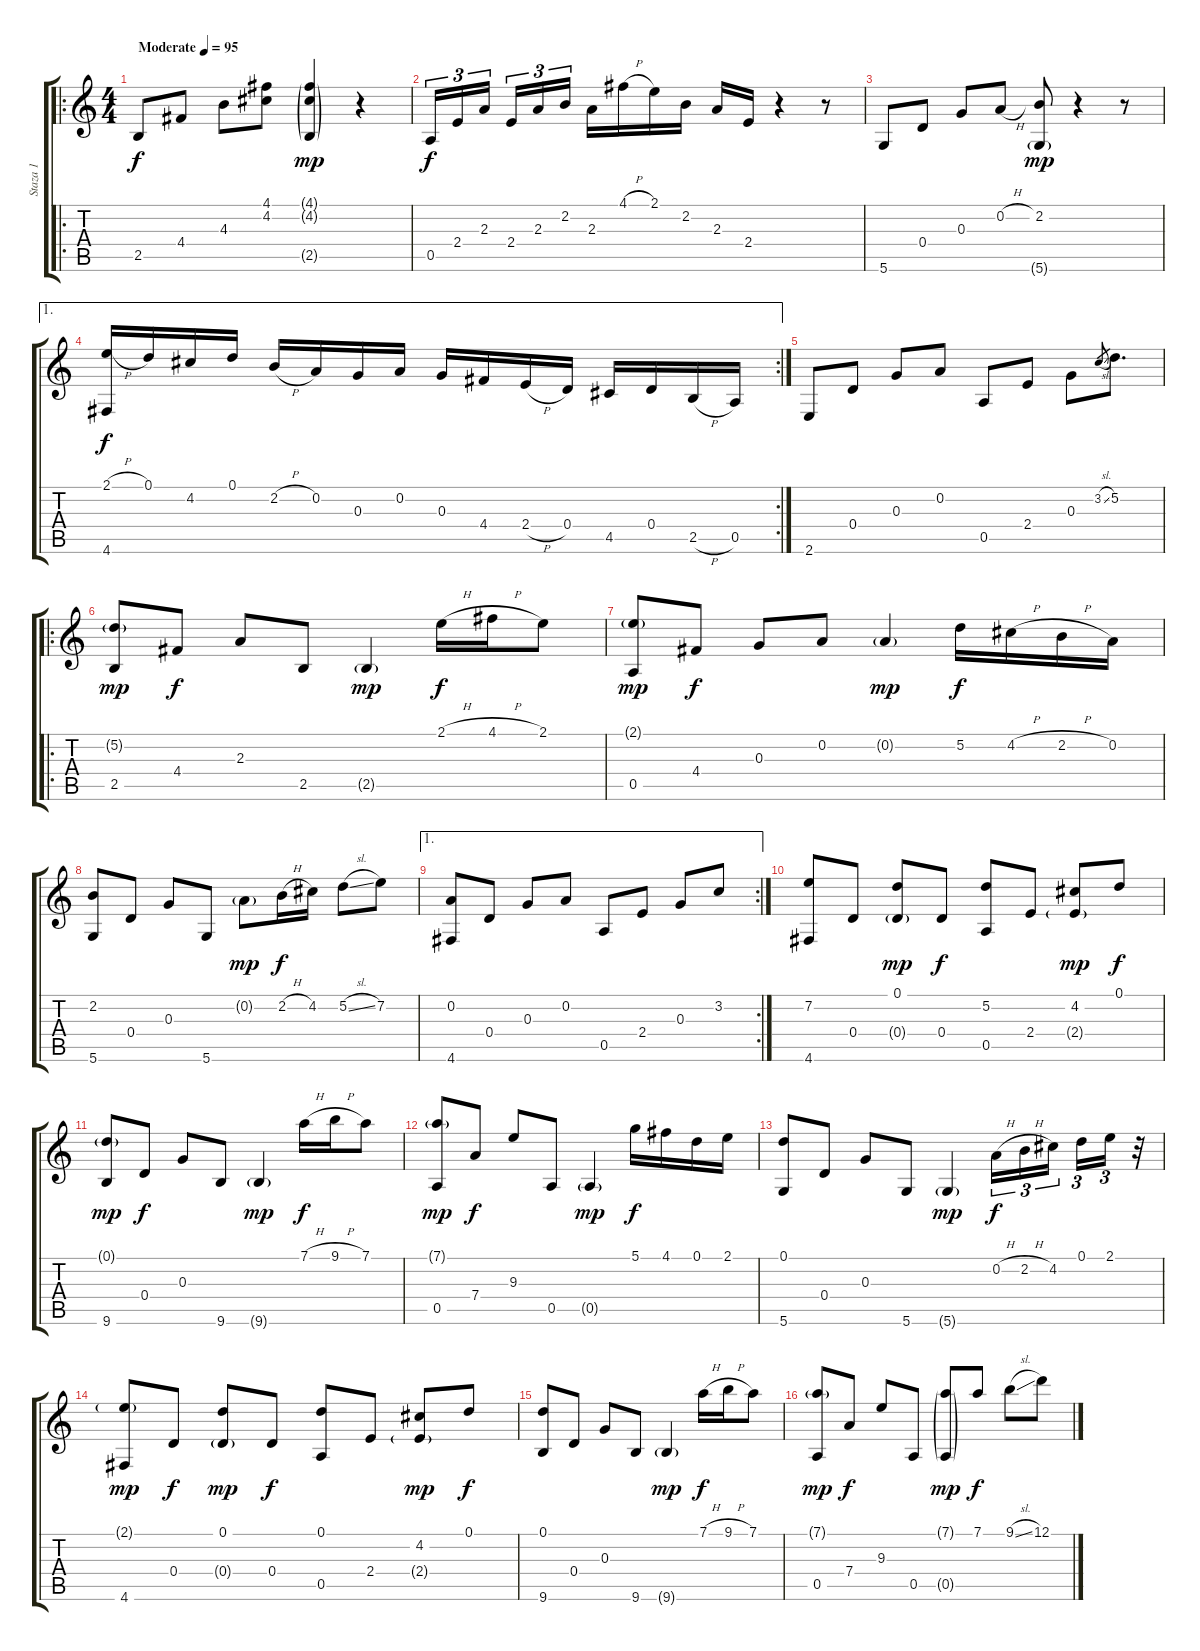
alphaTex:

\track ("Staza 1" "Staza 1") {instrument acousticguitarsteel}
\staff {score tabs}
\tuning (D4 A3 G3 D3 A2 D2) {hide}
\ro
\ts (4 4)
\tempo (95 "Moderate")
\clef g2
\ks c
2.5.8{dy f instrument acousticguitarsteel} 4.4.8 4.3.8 (4.1 4.2).8 (4.1{g} 4.2{g} 2.5{g}).4{dy mp} r.4 |
0.5.16{tu (3 2) dy f} 2.4.16{tu (3 2)} 2.3.16{tu (3 2) beam splitsecondary} 2.4.16{tu (3 2)} 2.3.16{tu (3 2)} 2.2.16{tu (3 2)} 2.3.16 4.1{h}.16 2.1.16 2.2.16 2.3.16 2.4.16 r.4 r.8 |
5.6.8 0.4.8 0.3.8 0.2{h}.8 (2.2 5.6{g}).8{dy mp} r.4 r.8 |
\ae 1
\rc 2
(2.1{h} 4.6).16{dy f} 0.1.16 4.2.16 0.1.16 2.2{h}.16 0.2.16 0.3.16 0.2.16 0.3.16 4.4.16 2.4{h}.16 0.4.16 4.5.16 0.4.16 2.5{h}.16 0.5.16 |
2.6.8 0.4.8 0.3.8 0.2.8 0.5.8 2.4.8 0.3.8 3.2{sl}.8{gr} 5.2.8{d} |
\ro
(5.2{g} 2.5).8{dy mp} 4.4.8{dy f} 2.3.8 2.5.8 2.5{g}.4{dy mp} 2.1{h}.16{dy f} 4.1{h}.16 2.1.8 |
(2.1{g} 0.5).8{dy mp} 4.4.8{dy f} 0.3.8 0.2.8 0.2{g}.4{dy mp} 5.2.16{dy f} 4.2{h}.16 2.2{h}.16 0.2.16 |
(2.2 5.6).8 0.4.8 0.3.8 5.6.8 0.2{g}.8{dy mp} 2.2{h}.16{dy f} 4.2.16 5.2{sl}.8 7.2.8 |
\ae 1
\rc 2
(0.2 4.6).8 0.4.8 0.3.8 0.2.8 0.5.8 2.4.8 0.3.8 3.2.8 |
(7.2 4.6).8 0.4.8 (0.1 0.4{g}).8{dy mp} 0.4.8{dy f} (5.2 0.5).8 2.4.8 (4.2 2.4{g}).8{dy mp} 0.1.8{dy f} |
(0.1{g} 9.6).8{dy mp} 0.4.8{dy f} 0.3.8 9.6.8 9.6{g}.4{dy mp} 7.1{h}.16{dy f} 9.1{h}.16 7.1.8 |
(7.1{g} 0.5).8{dy mp} 7.4.8{dy f} 9.3.8 0.5.8 0.5{g}.4{dy mp} 5.1.16{dy f} 4.1.16 0.1.16 2.1.16 |
(0.1 5.6).8 0.4.8 0.3.8 5.6.8 5.6{g}.4{dy mp} 0.2{h}.16{tu (3 2) dy f} 2.2{h}.16{tu (3 2)} 4.2.16{tu (3 2) beam splitsecondary} 0.1.16{tu (3 2)} 2.1.16{tu (3 2)} r.32 |
(2.1{g} 4.6).8{dy mp} 0.4.8{dy f} (0.1 0.4{g}).8{dy mp} 0.4.8{dy f} (0.1 0.5).8 2.4.8 (4.2 2.4{g}).8{dy mp} 0.1.8{dy f} |
(0.1 9.6).8 0.4.8 0.3.8 9.6.8 9.6{g}.4{dy mp} 7.1{h}.16{dy f} 9.1{h}.16 7.1.8 |
(7.1{g} 0.5).8{dy mp} 7.4.8{dy f} 9.3.8 0.5.8 (7.1{g} 0.5{g}).8{dy mp} 7.1.8{dy f} 9.1{sl}.8 12.1.8
